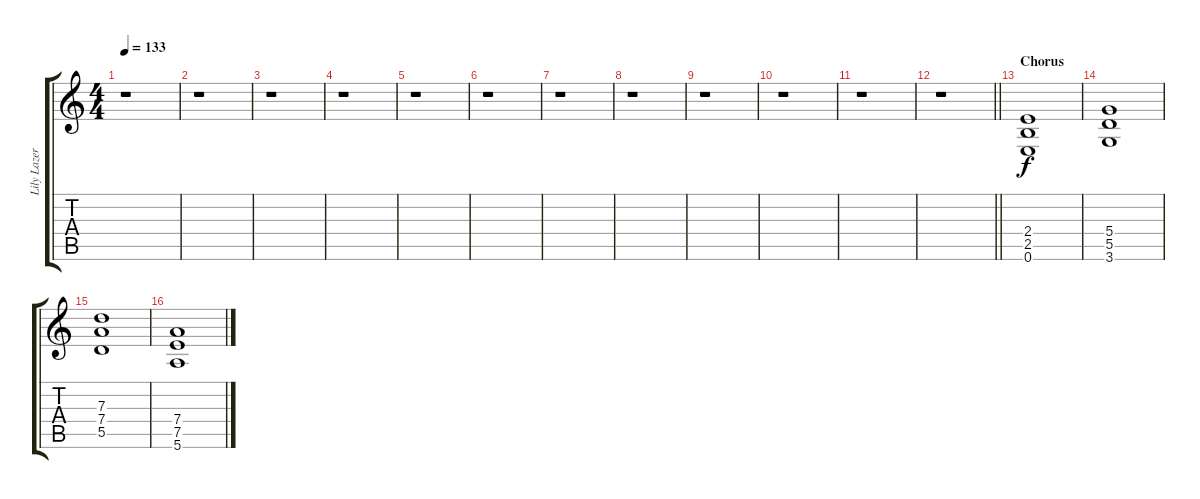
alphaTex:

\track ("Lily Lazer (Guitar)" "Lily Lazer") {instrument distortionguitar}
\staff {score tabs}
\tuning (E4 B3 G3 D3 A2 E2) {hide}
\ts (4 4)
\tempo 133
\clef g2
\ks c
r.1{dy f} |
r.1 |
r.1 |
r.1 |
r.1 |
r.1 |
r.1 |
r.1 |
r.1 |
r.1 |
r.1 |
\barLineRight lightlight
r.1 |
\section ("" "Chorus")
(2.4 2.5 0.6).1 |
(5.4 5.5 3.6).1 |
(7.3 7.4 5.5).1 |
(7.4 7.5 5.6).1
